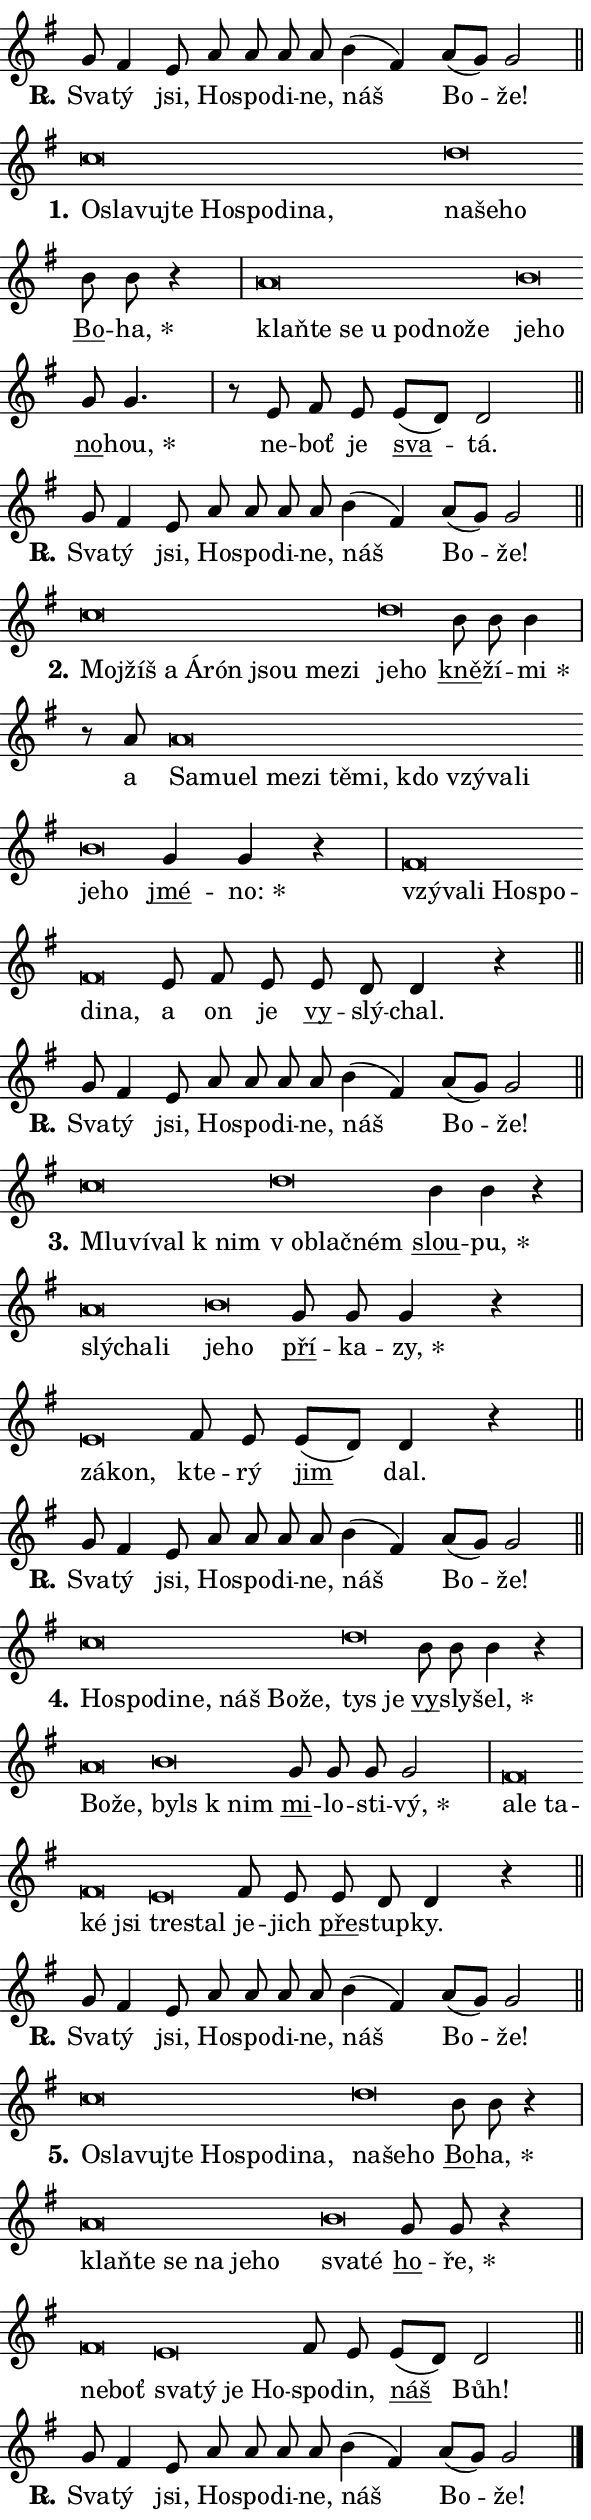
\version "2.24.0"
\header { tagline = "" }
\paper {
  indent = 0\cm
  top-margin = 0\cm
  right-margin = 0.13\cm % to fit lyric hyphens
  bottom-margin = 0\cm
  left-margin = 0\cm
  paper-width = 10\cm
  page-breaking = #ly:one-page-breaking
  system-system-spacing.basic-distance = #11
  score-system-spacing.basic-distance = #11
  ragged-last = ##f
}


%% Author: Thomas Morley
%% https://lists.gnu.org/archive/html/lilypond-user/2020-05/msg00002.html
#(define (line-position grob)
"Returns position of @var[grob} in current system:
   @code{'start}, if at first time-step
   @code{'end}, if at last time-step
   @code{'middle} otherwise
"
  (let* ((col (ly:item-get-column grob))
         (ln (ly:grob-object col 'left-neighbor))
         (rn (ly:grob-object col 'right-neighbor))
         (col-to-check-left (if (ly:grob? ln) ln col))
         (col-to-check-right (if (ly:grob? rn) rn col))
         (break-dir-left
           (and
             (ly:grob-property col-to-check-left 'non-musical #f)
             (ly:item-break-dir col-to-check-left)))
         (break-dir-right
           (and
             (ly:grob-property col-to-check-right 'non-musical #f)
             (ly:item-break-dir col-to-check-right))))
        (cond ((eqv? 1 break-dir-left) 'start)
              ((eqv? -1 break-dir-right) 'end)
              (else 'middle))))

#(define (tranparent-at-line-position vctor)
  (lambda (grob)
  "Relying on @code{line-position} select the relevant enry from @var{vctor}.
Used to determine transparency,"
    (case (line-position grob)
      ((end) (not (vector-ref vctor 0)))
      ((middle) (not (vector-ref vctor 1)))
      ((start) (not (vector-ref vctor 2))))))

noteHeadBreakVisibility =
#(define-music-function (break-visibility)(vector?)
"Makes @code{NoteHead}s transparent relying on @var{break-visibility}"
#{
  \override NoteHead.transparent =
    #(tranparent-at-line-position break-visibility)
#})

#(define delete-ledgers-for-transparent-note-heads
  (lambda (grob)
    "Reads whether a @code{NoteHead} is transparent.
If so this @code{NoteHead} is removed from @code{'note-heads} from
@var{grob}, which is supposed to be @code{LedgerLineSpanner}.
As a result ledgers are not printed for this @code{NoteHead}"
    (let* ((nhds-array (ly:grob-object grob 'note-heads))
           (nhds-list
             (if (ly:grob-array? nhds-array)
                 (ly:grob-array->list nhds-array)
                 '()))
           ;; Relies on the transparent-property being done before
           ;; Staff.LedgerLineSpanner.after-line-breaking is executed.
           ;; This is fragile ...
           (to-keep
             (remove
               (lambda (nhd)
                 (ly:grob-property nhd 'transparent #f))
               nhds-list)))
      ;; TODO find a better method to iterate over grob-arrays, similiar
      ;; to filter/remove etc for lists
      ;; For now rebuilt from scratch
      (set! (ly:grob-object grob 'note-heads)  '())
      (for-each
        (lambda (nhd)
          (ly:pointer-group-interface::add-grob grob 'note-heads nhd))
        to-keep))))

squashNotes = {
  \override NoteHead.X-extent = #'(-0.2 . 0.2)
  \override NoteHead.Y-extent = #'(-0.75 . 0)
  \override NoteHead.stencil =
    #(lambda (grob)
       (let ((pos (ly:grob-property grob 'staff-position)))
         (begin
           (if (< pos -7) (display "ERROR: Lower brevis then expected\n") (display ""))
           (if (<= pos -6) ly:text-interface::print ly:note-head::print))))
}
unSquashNotes = {
  \revert NoteHead.X-extent
  \revert NoteHead.Y-extent
  \revert NoteHead.stencil
}

hideNotes = \noteHeadBreakVisibility #begin-of-line-visible
unHideNotes = \noteHeadBreakVisibility #all-visible

% work-around for resetting accidentals
% https://lilypond.org/doc/v2.23/Documentation/notation/displaying-rhythms#unmetered-music
cadenzaMeasure = {
  \cadenzaOff
  \partial 1024 s1024
  \cadenzaOn
}

#(define-markup-command (accent layout props text) (markup?)
  "Underline accented syllable"
  (interpret-markup layout props
    #{\markup \override #'(offset . 4.3) \underline { #text }#}))

responsum = \markup \concat {
  "R" \hspace #-1.05 \path #0.1 #'((moveto 0 0.07) (lineto 0.9 0.8)) \hspace #0.05 "."
}

spaceSize = #0.6828661417322834 % exact space size for TeX Gyre Schola

\layout {
  \context {
    \Staff
    \remove "Time_signature_engraver"
    \override LedgerLineSpanner.after-line-breaking = #delete-ledgers-for-transparent-note-heads
  }
  \context {
    \Lyrics {
      \override LyricSpace.minimum-distance = \spaceSize
      \override LyricText.font-name = #"TeX Gyre Schola"
      \override LyricText.font-size = 1
      \override StanzaNumber.font-name = #"TeX Gyre Schola Bold"
      \override StanzaNumber.font-size = 1
    }
  }
  \context {
    \Score 
    \override NoteHead.text =
      #(lambda (grob) 
        (let ((pos (ly:grob-property grob 'staff-position)))
          #{\markup {
            \combine
              \halign #-0.55 \raise #(if (= pos -6) 0 0.5) \override #'(thickness . 2) \draw-line #'(3.2 . 0)
              \musicglyph "noteheads.sM1"
          }#}))
  }
}

% magnetic-lyrics.ily
%
%   written by
%     Jean Abou Samra <jean@abou-samra.fr>
%     Werner Lemberg <wl@gnu.org>
%
%   adapted by
%     Jiri Hon <jiri.hon@gmail.com>
%
% Version 2022-Apr-15

% https://www.mail-archive.com/lilypond-user@gnu.org/msg149350.html

#(define (Left_hyphen_pointer_engraver context)
   "Collect syllable-hyphen-syllable occurrences in lyrics and store
them in properties.  This engraver only looks to the left.  For
example, if the lyrics input is @code{foo -- bar}, it does the
following.

@itemize @bullet
@item
Set the @code{text} property of the @code{LyricHyphen} grob between
@q{foo} and @q{bar} to @code{foo}.

@item
Set the @code{left-hyphen} property of the @code{LyricText} grob with
text @q{foo} to the @code{LyricHyphen} grob between @q{foo} and
@q{bar}.
@end itemize

Use this auxiliary engraver in combination with the
@code{lyric-@/text::@/apply-@/magnetic-@/offset!} hook."
   (let ((hyphen #f)
         (text #f))
     (make-engraver
      (acknowledgers
       ((lyric-syllable-interface engraver grob source-engraver)
        (set! text grob)))
      (end-acknowledgers
       ((lyric-hyphen-interface engraver grob source-engraver)
        ;(when (not (grob::has-interface grob 'lyric-space-interface))
          (set! hyphen grob)));)
      ((stop-translation-timestep engraver)
       (when (and text hyphen)
         (ly:grob-set-object! text 'left-hyphen hyphen))
       (set! text #f)
       (set! hyphen #f)))))

#(define (lyric-text::apply-magnetic-offset! grob)
   "If the space between two syllables is less than the value in
property @code{LyricText@/.details@/.squash-threshold}, move the right
syllable to the left so that it gets concatenated with the left
syllable.

Use this function as a hook for
@code{LyricText@/.after-@/line-@/breaking} if the
@code{Left_@/hyphen_@/pointer_@/engraver} is active."
   (let ((hyphen (ly:grob-object grob 'left-hyphen #f)))
     (when hyphen
       (let ((left-text (ly:spanner-bound hyphen LEFT)))
         (when (grob::has-interface left-text 'lyric-syllable-interface)
           (let* ((common (ly:grob-common-refpoint grob left-text X))
                  (this-x-ext (ly:grob-extent grob common X))
                  (left-x-ext
                   (begin
                     ;; Trigger magnetism for left-text.
                     (ly:grob-property left-text 'after-line-breaking)
                     (ly:grob-extent left-text common X)))
                  ;; `delta` is the gap width between two syllables.
                  (delta (- (interval-start this-x-ext)
                            (interval-end left-x-ext)))
                  (details (ly:grob-property grob 'details))
                  (threshold (assoc-get 'squash-threshold details 0.2)))
             (when (< delta threshold)
               (let* (;; We have to manipulate the input text so that
                      ;; ligatures crossing syllable boundaries are not
                      ;; disabled.  For languages based on the Latin
                      ;; script this is essentially a beautification.
                      ;; However, for non-Western scripts it can be a
                      ;; necessity.
                      (lt (ly:grob-property left-text 'text))
                      (rt (ly:grob-property grob 'text))
                      (is-space (grob::has-interface hyphen 'lyric-space-interface))
                      (space (if is-space " " ""))
                      (extra-delta (if is-space spaceSize 0))
                      ;; Append new syllable.
                      (ltrt-space (if (and (string? lt) (string? rt))
                                (string-append lt space rt)
                                (make-concat-markup (list lt space rt))))
                      ;; Right-align `ltrt` to the right side.
                      (ltrt-space-markup (grob-interpret-markup
                               grob
                               (make-translate-markup
                                (cons (interval-length this-x-ext) 0)
                                (make-right-align-markup ltrt-space)))))
                 (begin
                   ;; Don't print `left-text`.
                   (ly:grob-set-property! left-text 'stencil #f)
                   ;; Set text and stencil (which holds all collected
                   ;; syllables so far) and shift it to the left.
                   (ly:grob-set-property! grob 'text ltrt-space)
                   (ly:grob-set-property! grob 'stencil ltrt-space-markup)
                   (ly:grob-translate-axis! grob (- (- delta extra-delta)) X))))))))))


#(define (lyric-hyphen::displace-bounds-first grob)
   ;; Make very sure this callback isn't triggered too early.
   (let ((left (ly:spanner-bound grob LEFT))
         (right (ly:spanner-bound grob RIGHT)))
     (ly:grob-property left 'after-line-breaking)
     (ly:grob-property right 'after-line-breaking)
     (ly:lyric-hyphen::print grob)))

squashThreshold = #0.4

\layout {
  \context {
    \Lyrics
    \consists #Left_hyphen_pointer_engraver
    \override LyricText.after-line-breaking =
      #lyric-text::apply-magnetic-offset!
    \override LyricHyphen.stencil = #lyric-hyphen::displace-bounds-first
    \override LyricText.details.squash-threshold = \squashThreshold
    \override LyricHyphen.minimum-distance = 0
    \override LyricHyphen.minimum-length = \squashThreshold
  }
}

squashText = \override LyricText.details.squash-threshold = 9999
unSquashText = \override LyricText.details.squash-threshold = \squashThreshold

leftText = \override LyricText.self-alignment-X = #LEFT
unLeftText = \revert LyricText.self-alignment-X

starOffset = #(lambda (grob) 
                (let ((x_offset (ly:self-alignment-interface::aligned-on-x-parent grob)))
                  (if (= x_offset 0) 0 (+ x_offset 1.2))))

star = #(define-music-function (syllable)(string?)
"Append star separator at the end of a syllable"
#{
  \once \override LyricText.X-offset = #starOffset
  \lyricmode { \markup {
    #syllable
    \override #'((font-name . "TeX Gyre Schola Bold")) \hspace #0.2 \lower #0.65 \larger "*"
  } }
#})

starAccent = #(define-music-function (syllable)(string?)
"Append star separator at the end of a syllable and make accent"
#{
  \once \override LyricText.X-offset = #starOffset
  \lyricmode { \markup {
    \accent #syllable
    \override #'((font-name . "TeX Gyre Schola Bold")) \hspace #0.2 \lower #0.65 \larger "*"
  } }
#})

breath = #(define-music-function (syllable)(string?)
"Append breathing indicator at the end of a syllable"
#{
  \lyricmode { \markup { #syllable "+" } }
#})

optionalBreath = #(define-music-function (syllable)(string?)
"Append optional breathing indicator at the end of a syllable"
#{
  \lyricmode { \markup { #syllable "(+)" } }
#})


\score {
    <<
        \new Voice = "melody" { \cadenzaOn \key g \major \relative { g'8 fis4 e8 a a a a \bar "" b4( fis) a8[( g)] g2 \cadenzaMeasure \bar "||" \break } }
        \new Lyrics \lyricsto "melody" { \lyricmode { \set stanza = \responsum
Sva -- tý jsi, Ho -- spo -- di -- ne, náš Bo -- že! } }
    >>
    \layout {}
}

\score {
    <<
        \new Voice = "melody" { \cadenzaOn \key g \major \relative { \squashNotes c''\breve*1/16 \hideNotes \breve*1/16 \bar "" \breve*1/16 \bar "" \breve*1/16 \bar "" \breve*1/16 \bar "" \breve*1/16 \bar "" \breve*1/16 \breve*1/16 \bar "" \unHideNotes \unSquashNotes \squashNotes d\breve*1/16 \hideNotes \breve*1/16 \breve*1/16 \bar "" \unHideNotes \unSquashNotes \bar "" b8 b r4 \cadenzaMeasure \bar "|" \squashNotes a\breve*1/16 \hideNotes \breve*1/16 \bar "" \breve*1/16 \bar "" \breve*1/16 \bar "" \breve*1/16 \bar "" \breve*1/16 \breve*1/16 \bar "" \unHideNotes \unSquashNotes \squashNotes b\breve*1/16 \hideNotes \breve*1/16 \bar "" \unHideNotes \unSquashNotes \bar "" g8 g4. \cadenzaMeasure \bar "|" r8 e8 fis8 e \bar "" e[( d)] d2 \cadenzaMeasure \bar "||" \break } }
        \new Lyrics \lyricsto "melody" { \lyricmode { \set stanza = "1."
\leftText O -- \squashText sla -- vuj -- te Ho -- spo -- di -- na, \unSquashText na -- \squashText še -- ho \unLeftText \unSquashText \markup \accent Bo -- \star ha, \leftText klaň -- \squashText te se u pod -- no -- že \unSquashText je -- \squashText ho \unLeftText \unSquashText \markup \accent no -- \star hou, ne -- boť je \markup \accent sva -- tá. } }
    >>
    \layout {}
}

\score {
    <<
        \new Voice = "melody" { \cadenzaOn \key g \major \relative { g'8 fis4 e8 a a a a \bar "" b4( fis) a8[( g)] g2 \cadenzaMeasure \bar "||" \break } }
        \new Lyrics \lyricsto "melody" { \lyricmode { \set stanza = \responsum
Sva -- tý jsi, Ho -- spo -- di -- ne, náš Bo -- že! } }
    >>
    \layout {}
}

\score {
    <<
        \new Voice = "melody" { \cadenzaOn \key g \major \relative { \squashNotes c''\breve*1/16 \hideNotes \breve*1/16 \bar "" \breve*1/16 \bar "" \breve*1/16 \bar "" \breve*1/16 \bar "" \breve*1/16 \bar "" \breve*1/16 \breve*1/16 \bar "" \unHideNotes \unSquashNotes \squashNotes d\breve*1/16 \hideNotes \breve*1/16 \bar "" \unHideNotes \unSquashNotes \bar "" b8 b b4 \cadenzaMeasure \bar "|" r8 a8 \squashNotes a\breve*1/16 \hideNotes \breve*1/16 \bar "" \breve*1/16 \bar "" \breve*1/16 \bar "" \breve*1/16 \bar "" \breve*1/16 \bar "" \breve*1/16 \bar "" \breve*1/16 \bar "" \breve*1/16 \bar "" \breve*1/16 \breve*1/16 \bar "" \unHideNotes \unSquashNotes \squashNotes b\breve*1/16 \hideNotes \breve*1/16 \bar "" \unHideNotes \unSquashNotes \bar "" g4 g r \cadenzaMeasure \bar "|" \squashNotes fis\breve*1/16 \hideNotes \breve*1/16 \bar "" \breve*1/16 \bar "" \breve*1/16 \bar "" \breve*1/16 \bar "" \breve*1/16 \breve*1/16 \bar "" \unHideNotes \unSquashNotes e8 fis8 e \bar "" e d d4 r \cadenzaMeasure \bar "||" \break } }
        \new Lyrics \lyricsto "melody" { \lyricmode { \set stanza = "2."
\leftText Moj -- \squashText žíš a Á -- rón jsou me -- zi \unSquashText je -- \squashText ho \unLeftText \unSquashText \markup \accent kně -- ží -- \star mi a \leftText Sa -- \squashText mu -- el me -- zi tě -- mi, kdo vzý -- va -- li \unSquashText je -- \squashText ho \unLeftText \unSquashText \markup \accent jmé -- \star no: \leftText vzý -- \squashText va -- li Ho -- spo -- di -- na, \unLeftText \unSquashText a on je \markup \accent vy -- slý -- chal. } }
    >>
    \layout {}
}

\score {
    <<
        \new Voice = "melody" { \cadenzaOn \key g \major \relative { g'8 fis4 e8 a a a a \bar "" b4( fis) a8[( g)] g2 \cadenzaMeasure \bar "||" \break } }
        \new Lyrics \lyricsto "melody" { \lyricmode { \set stanza = \responsum
Sva -- tý jsi, Ho -- spo -- di -- ne, náš Bo -- že! } }
    >>
    \layout {}
}

\score {
    <<
        \new Voice = "melody" { \cadenzaOn \key g \major \relative { \squashNotes c''\breve*1/16 \hideNotes \breve*1/16 \bar "" \breve*1/16 \breve*1/16 \bar "" \unHideNotes \unSquashNotes \squashNotes d\breve*1/16 \hideNotes \breve*1/16 \breve*1/16 \bar "" \unHideNotes \unSquashNotes \bar "" b4 b r \cadenzaMeasure \bar "|" \squashNotes a\breve*1/16 \hideNotes \breve*1/16 \breve*1/16 \bar "" \unHideNotes \unSquashNotes \squashNotes b\breve*1/16 \hideNotes \breve*1/16 \bar "" \unHideNotes \unSquashNotes \bar "" g8 g g4 r \cadenzaMeasure \bar "|" \squashNotes e\breve*1/16 \hideNotes \breve*1/16 \bar "" \unHideNotes \unSquashNotes fis8 e \bar "" e[( d)] d4 r \cadenzaMeasure \bar "||" \break } }
        \new Lyrics \lyricsto "melody" { \lyricmode { \set stanza = "3."
\leftText Mlu -- \squashText ví -- val "k nim" \unSquashText "v ob" -- \squashText lač -- ném \unLeftText \unSquashText \markup \accent slou -- \star pu, \leftText slý -- \squashText cha -- li \unSquashText je -- \squashText ho \unLeftText \unSquashText \markup \accent pří -- ka -- \star zy, \leftText zá -- \squashText kon, \unLeftText \unSquashText kte -- rý \markup \accent jim dal. } }
    >>
    \layout {}
}

\score {
    <<
        \new Voice = "melody" { \cadenzaOn \key g \major \relative { g'8 fis4 e8 a a a a \bar "" b4( fis) a8[( g)] g2 \cadenzaMeasure \bar "||" \break } }
        \new Lyrics \lyricsto "melody" { \lyricmode { \set stanza = \responsum
Sva -- tý jsi, Ho -- spo -- di -- ne, náš Bo -- že! } }
    >>
    \layout {}
}

\score {
    <<
        \new Voice = "melody" { \cadenzaOn \key g \major \relative { \squashNotes c''\breve*1/16 \hideNotes \breve*1/16 \bar "" \breve*1/16 \bar "" \breve*1/16 \bar "" \breve*1/16 \bar "" \breve*1/16 \breve*1/16 \bar "" \unHideNotes \unSquashNotes \squashNotes d\breve*1/16 \hideNotes \breve*1/16 \bar "" \unHideNotes \unSquashNotes \bar "" b8 b b4 r \cadenzaMeasure \bar "|" \squashNotes a\breve*1/16 \hideNotes \breve*1/16 \bar "" \unHideNotes \unSquashNotes \squashNotes b\breve*1/16 \hideNotes \breve*1/16 \bar "" \unHideNotes \unSquashNotes \bar "" g8 g g g2 \cadenzaMeasure \bar "|" \squashNotes fis\breve*1/16 \hideNotes \breve*1/16 \bar "" \breve*1/16 \bar "" \breve*1/16 \breve*1/16 \bar "" \unHideNotes \unSquashNotes \squashNotes e\breve*1/16 \hideNotes \breve*1/16 \bar "" \unHideNotes \unSquashNotes fis8 e \bar "" e d d4 r \cadenzaMeasure \bar "||" \break } }
        \new Lyrics \lyricsto "melody" { \lyricmode { \set stanza = "4."
\leftText Ho -- \squashText spo -- di -- ne, náš Bo -- že, \unSquashText tys \squashText je \unLeftText \unSquashText \markup \accent vy -- sly -- \star šel, \leftText Bo -- \squashText že, \unSquashText byls \squashText "k nim" \unLeftText \unSquashText \markup \accent mi -- lo -- sti -- \star vý, \leftText a -- \squashText le ta -- ké jsi \unSquashText tre -- \squashText stal \unLeftText \unSquashText je -- jich \markup \accent pře -- stup -- ky. } }
    >>
    \layout {}
}

\score {
    <<
        \new Voice = "melody" { \cadenzaOn \key g \major \relative { g'8 fis4 e8 a a a a \bar "" b4( fis) a8[( g)] g2 \cadenzaMeasure \bar "||" \break } }
        \new Lyrics \lyricsto "melody" { \lyricmode { \set stanza = \responsum
Sva -- tý jsi, Ho -- spo -- di -- ne, náš Bo -- že! } }
    >>
    \layout {}
}

\score {
    <<
        \new Voice = "melody" { \cadenzaOn \key g \major \relative { \squashNotes c''\breve*1/16 \hideNotes \breve*1/16 \bar "" \breve*1/16 \bar "" \breve*1/16 \bar "" \breve*1/16 \bar "" \breve*1/16 \bar "" \breve*1/16 \breve*1/16 \bar "" \unHideNotes \unSquashNotes \squashNotes d\breve*1/16 \hideNotes \breve*1/16 \breve*1/16 \bar "" \unHideNotes \unSquashNotes \bar "" b8 b r4 \cadenzaMeasure \bar "|" \squashNotes a\breve*1/16 \hideNotes \breve*1/16 \bar "" \breve*1/16 \bar "" \breve*1/16 \bar "" \breve*1/16 \breve*1/16 \bar "" \unHideNotes \unSquashNotes \squashNotes b\breve*1/16 \hideNotes \breve*1/16 \bar "" \unHideNotes \unSquashNotes \bar "" g8 g r4 \cadenzaMeasure \bar "|" \squashNotes fis\breve*1/16 \hideNotes \breve*1/16 \bar "" \unHideNotes \unSquashNotes \squashNotes e\breve*1/16 \hideNotes \breve*1/16 \bar "" \breve*1/16 \breve*1/16 \bar "" \unHideNotes \unSquashNotes fis8 e \bar "" e[( d)] d2 \cadenzaMeasure \bar "||" \break } }
        \new Lyrics \lyricsto "melody" { \lyricmode { \set stanza = "5."
\leftText O -- \squashText sla -- vuj -- te Ho -- spo -- di -- na, \unSquashText na -- \squashText še -- ho \unLeftText \unSquashText \markup \accent Bo -- \star ha, \leftText klaň -- \squashText te se na je -- ho \unSquashText sva -- \squashText té \unLeftText \unSquashText \markup \accent ho -- \star ře, \leftText ne -- \squashText boť \unSquashText sva -- \squashText tý je Ho -- \unLeftText \unSquashText spo -- din, \markup \accent náš Bůh! } }
    >>
    \layout {}
}

\score {
    <<
        \new Voice = "melody" { \cadenzaOn \key g \major \relative { g'8 fis4 e8 a a a a \bar "" b4( fis) a8[( g)] g2 \cadenzaMeasure \bar "||" \break } \bar "|." }
        \new Lyrics \lyricsto "melody" { \lyricmode { \set stanza = \responsum
Sva -- tý jsi, Ho -- spo -- di -- ne, náš Bo -- že! } }
    >>
    \layout {}
}
